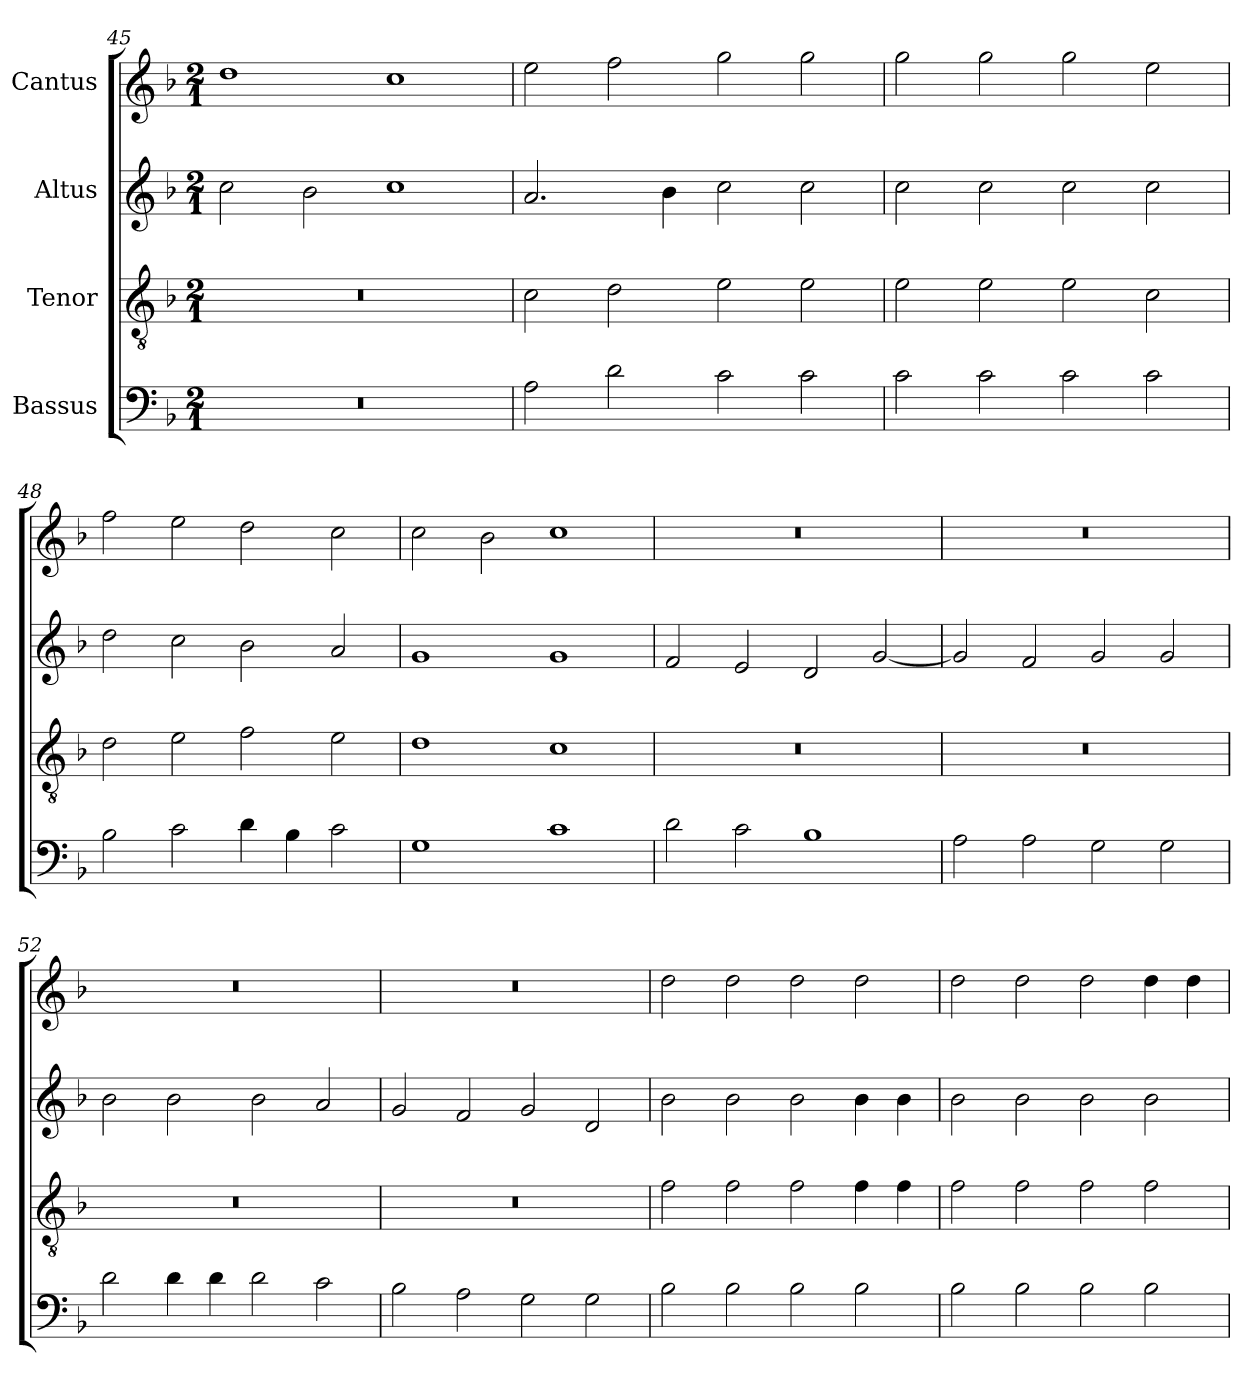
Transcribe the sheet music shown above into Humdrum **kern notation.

**kern	**kern	**kern	**kern
*part4	*part3	*part2	*part1
*staff4	*staff3	*staff2	*staff1
*I"Bassus	*I"Tenor	*I"Altus	*I"Cantus
*clefF4	*clefGv2	*clefG2	*clefG2
*	*ITrd7c12	*	*
*k[b-]	*k[b-]	*k[b-]	*k[b-]
*F:	*F:	*F:	*F:
*M2/1	*M2/1	*M2/1	*M2/1
=45	=45	=45	=45
0r	0r	2cci\	1ddi
.	.	2b-i\	.
.	.	1cci	1cci
=46	=46	=46	=46
2Ai\	2Ci\	2.ai/	2eei\
2di\	2Di\	.	2ffi\
.	.	4b-i\	.
2ci\	2Ei\	2cci\	2ggi\
2ci\	2Ei\	2cci\	2ggi\
=47	=47	=47	=47
2ci\	2Ei\	2cci\	2ggi\
2ci\	2Ei\	2cci\	2ggi\
2ci\	2Ei\	2cci\	2ggi\
2ci\	2Ci\	2cci\	2eei\
!!LO:LB:g=z
=48	=48	=48	=48
2B-i\	2Di\	2ddi\	2ffi\
2ci\	2Ei\	2cci\	2eei\
4di\	2Fi\	2b-i\	2ddi\
4B-i\	.	.	.
2ci\	2Ei\	2ai/	2cci\
=49	=49	=49	=49
1Gi	1Di	1gi	2cci\
.	.	.	2b-i\
1ci	1Ci	1gi	1cci
=50	=50	=50	=50
2di\	0r	2fi/	0r
2ci\	.	2ei/	.
1B-i	.	2di/	.
.	.	[<2gi/	.
=51	=51	=51	=51
2Ai\	0r	2gi/]	0r
2Ai\	.	2fi/	.
2Gi\	.	2gi/	.
2Gi\	.	2gi/	.
=52	=52	=52	=52
2di\	0r	2b-i\	0r
4di\	.	2b-i\	.
4di\	.	.	.
2di\	.	2b-i\	.
2ci\	.	2ai/	.
!!LO:LB:g=z
=53	=53	=53	=53
2B-i\	0r	2gi/	0r
2Ai\	.	2fi/	.
2Gi\	.	2gi/	.
2Gi\	.	2di/	.
=54	=54	=54	=54
2B-i\	2Fi\	2b-i\	2ddi\
2B-i\	2Fi\	2b-i\	2ddi\
2B-i\	2Fi\	2b-i\	2ddi\
2B-i\	4Fi\	4b-i\	2ddi\
.	4Fi\	4b-i\	.
=55	=55	=55	=55
2B-i\	2Fi\	2b-i\	2ddi\
2B-i\	2Fi\	2b-i\	2ddi\
2B-i\	2Fi\	2b-i\	2ddi\
2B-i\	2Fi\	2b-i\	4ddi\
.	.	.	4ddi\
=	=	=	=
*-	*-	*-	*-
